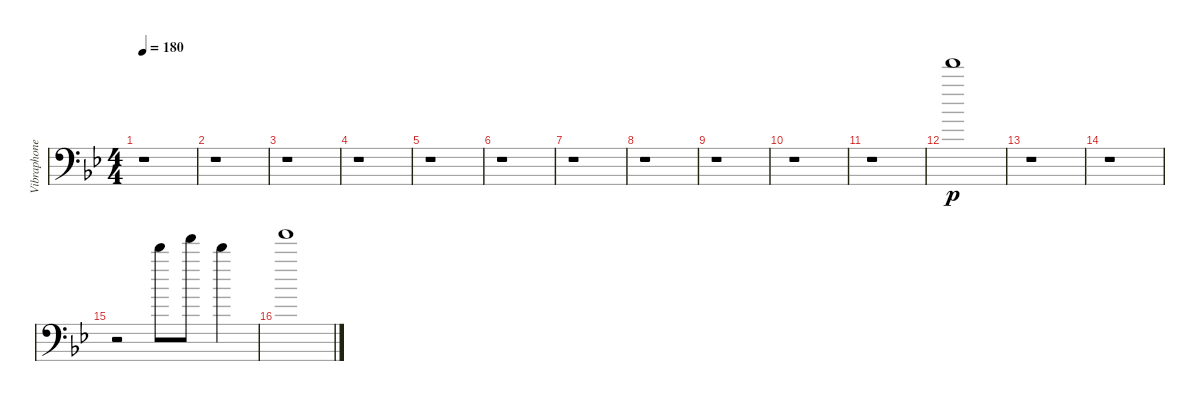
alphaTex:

\track ("Vibraphone R" "Vibraphone") {instrument vibraphone}
\staff {score}
\tuning (E4 B3 G3 D3 A2 E2 C-1) {hide}
\ts (4 4)
\tempo 180
\clef f4
\ks bb
r.1{dy p} |
r.1 |
r.1 |
r.1 |
r.1 |
r.1 |
r.1 |
r.1 |
r.1 |
r.1 |
r.1 |
25.1.1 |
r.1 |
r.1 |
r.2 22.1.8 25.1.8 27.2.4 |
27.1.1
